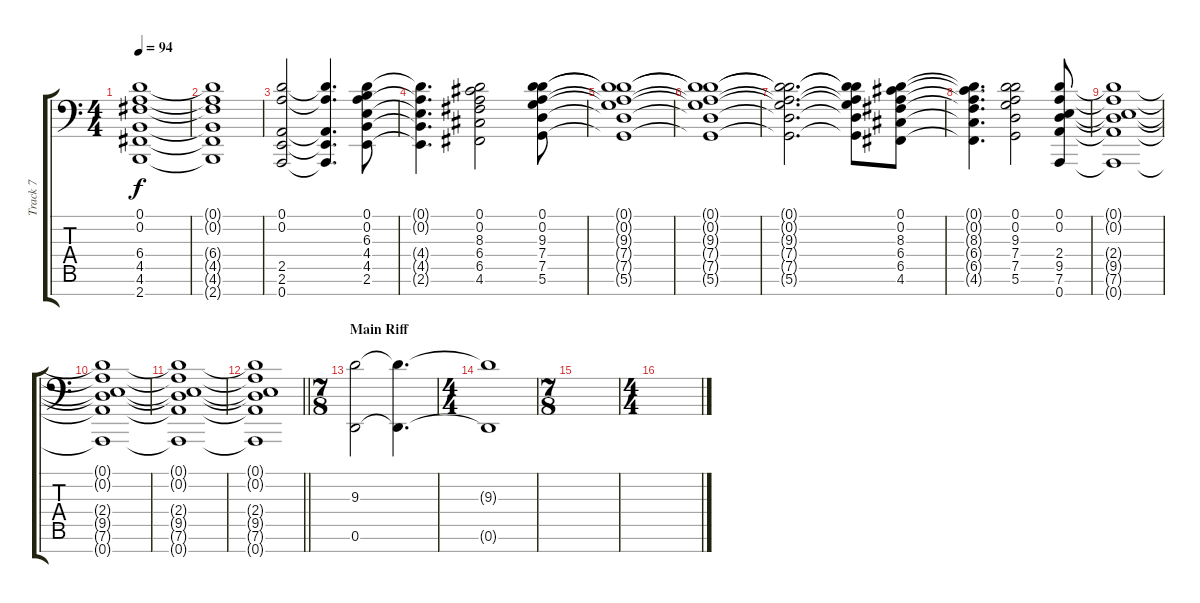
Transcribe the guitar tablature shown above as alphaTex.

\track ("Track 7" "Track 7") {instrument churchorgan}
\staff {score tabs}
\tuning (D4 A3 F3 C3 G2 D2 A1) {hide}
\ts (4 4)
\tempo 94
\clef f4
\ks c
(0.1 0.2 6.4 4.5 4.6 2.7).1{dy f} |
(0.1{t} 0.2{t} 6.4{t} 4.5{t} 4.6{t} 2.7{t}).1 |
(0.1 0.2 2.5 2.6 0.7).2 (0.1{t} 0.2{t} 2.5{t} 2.6{t} 0.7{t}).4{d} (0.1 0.2 6.3 4.4 4.5 2.6).8 |
(0.1{t} 0.2{t} 4.4{t} 4.5{t} 2.6{t}).4{d} (0.1 0.2 8.3 6.4 6.5 4.6).2 (0.1 0.2 9.3 7.4 7.5 5.6).8 |
(0.1{t} 0.2{t} 9.3{t} 7.4{t} 7.5{t} 5.6{t}).1 |
(0.1{t} 0.2{t} 9.3{t} 7.4{t} 7.5{t} 5.6{t}).1 |
(0.1{t} 0.2{t} 9.3{t} 7.4{t} 7.5{t} 5.6{t}).2{d} (0.1{t} 0.2{t} 9.3{t} 7.4{t} 7.5{t} 5.6{t}).8 (0.1 0.2 8.3 6.4 6.5 4.6).8 |
(0.1{t} 0.2{t} 8.3{t} 6.4{t} 6.5{t} 4.6{t}).4{d} (0.1 0.2 9.3 7.4 7.5 5.6).2 (0.1 0.2 2.4 9.5 7.6 0.7).8 |
(0.1{t} 0.2{t} 2.4{t} 9.5{t} 7.6{t} 0.7{t}).1 |
(0.1{t} 0.2{t} 2.4{t} 9.5{t} 7.6{t} 0.7{t}).1 |
(0.1{t} 0.2{t} 2.4{t} 9.5{t} 7.6{t} 0.7{t}).1 |
\barLineRight lightlight
(0.1{t} 0.2{t} 2.4{t} 9.5{t} 7.6{t} 0.7{t}).1 |
\ts (7 8)
\section ("" "Main Riff")
(9.3 0.6).2 (9.3{t} 0.6{t}).4{d} |
\ts (4 4)
(9.3{t} 0.6{t}).1 |
\ts (7 8)
|
\ts (4 4)
